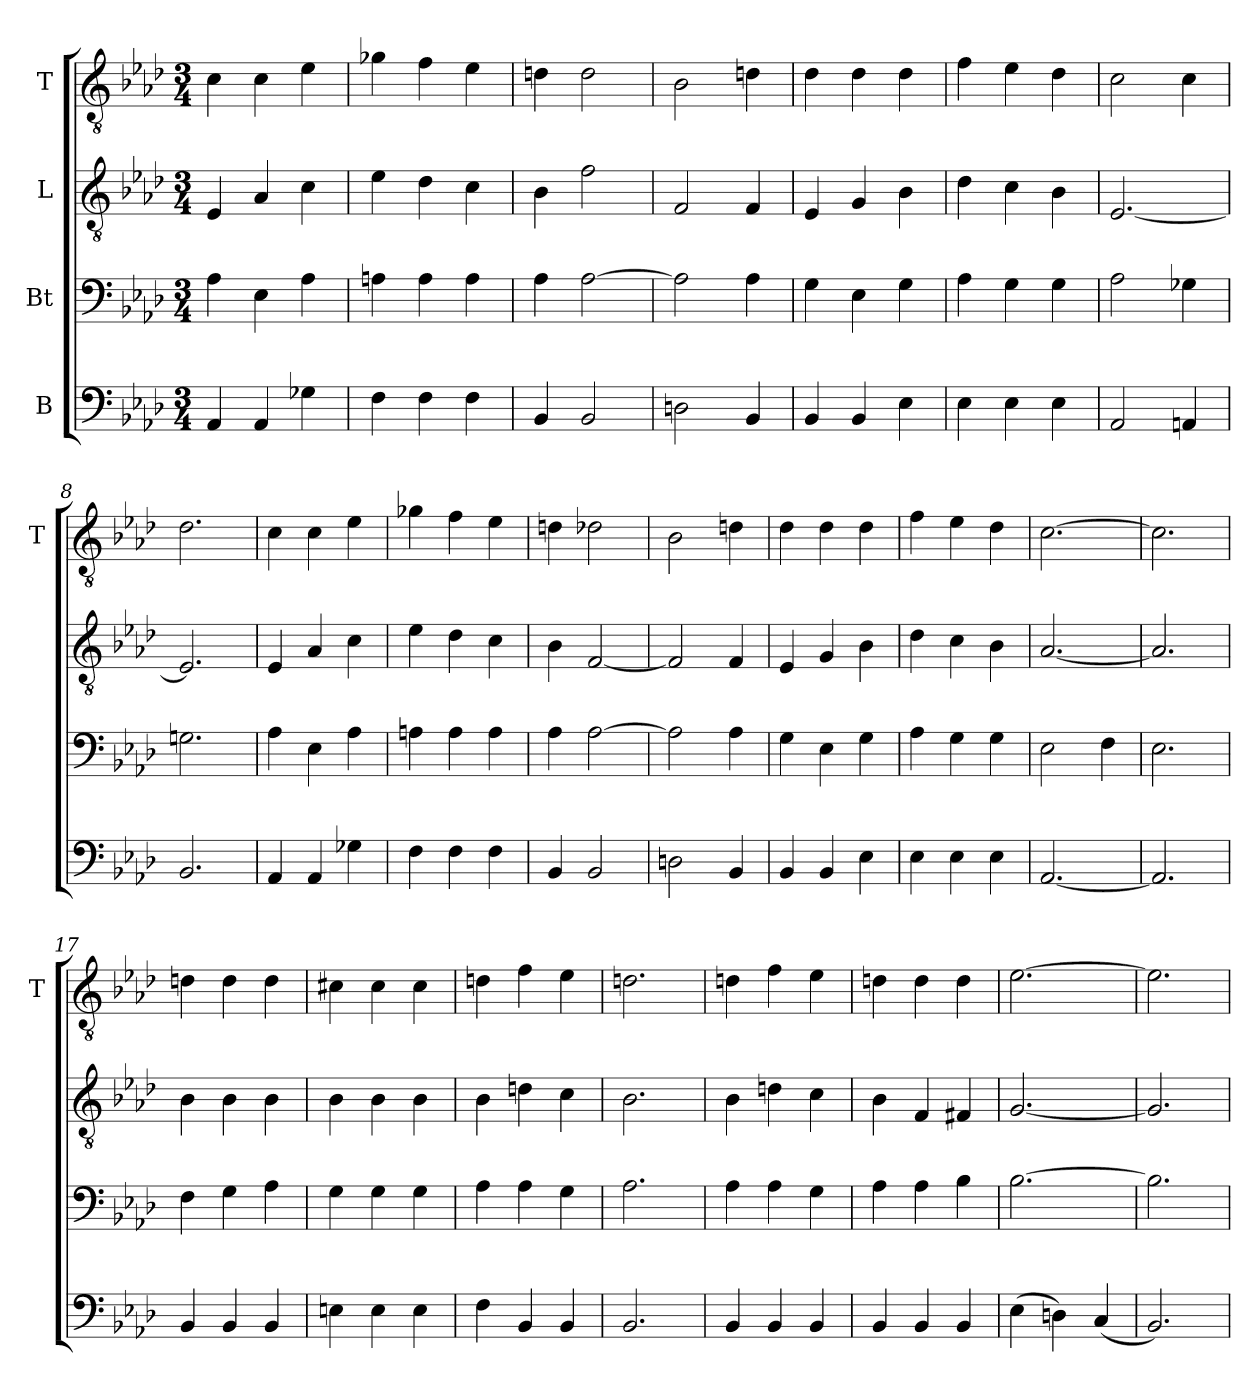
**kern	**kern	**kern	**kern
*part4	*part3	*part2	*part1
*staff4	*staff3	*staff2	*staff1
*I"B	*I"Bt	*I"L	*I"T
*	*	*	*I'T
*clefF4	*clefF4	*clefGv2	*clefGv2
*k[b-e-a-d-]	*k[b-e-a-d-]	*k[b-e-a-d-]	*k[b-e-a-d-]
*A-:	*A-:	*A-:	*A-:
*M3/4	*M3/4	*M3/4	*M3/4
=1	=1	=1	=1
4AA-	4A-	4E-	4c
4AA-	4E-	4A-	4c
4G-X	4A-	4c	4e-
=2	=2	=2	=2
4F	4An	4e-	4g-X
4F	4A	4d-	4f
4F	4A	4c	4e-
=3	=3	=3	=3
4BB-	4A-	4B-	4dn
2BB-	[2A-	2f	2d
=4	=4	=4	=4
2Dn	2A-]	2F	2B-
4BB-	4A-	4F	4dn
=5	=5	=5	=5
4BB-	4G	4E-	4d-
4BB-	4E-	4G	4d-
4E-	4G	4B-	4d-
=6	=6	=6	=6
4E-	4A-	4d-	4f
4E-	4G	4c	4e-
4E-	4G	4B-	4d-
=7	=7	=7	=7
2AA-	2A-	[2.E-	2c
4AAn	4G-X	.	4c
=8	=8	=8	=8
2.BB-	2.Gn	2.E-]	2.d-
=9	=9	=9	=9
4AA-	4A-	4E-	4c
4AA-	4E-	4A-	4c
4G-X	4A-	4c	4e-
=10	=10	=10	=10
4F	4An	4e-	4g-X
4F	4A	4d-	4f
4F	4A	4c	4e-
=11	=11	=11	=11
4BB-	4A-	4B-	4dn
2BB-	[2A-	[2F	2d-X
=12	=12	=12	=12
2Dn	2A-]	2F]	2B-
4BB-	4A-	4F	4dn
=13	=13	=13	=13
4BB-	4G	4E-	4d-
4BB-	4E-	4G	4d-
4E-	4G	4B-	4d-
=14	=14	=14	=14
4E-	4A-	4d-	4f
4E-	4G	4c	4e-
4E-	4G	4B-	4d-
=15	=15	=15	=15
[2.AA-	2E-	[2.A-	[2.c
.	4F	.	.
=16	=16	=16	=16
2.AA-]	2.E-	2.A-]	2.c]
=17	=17	=17	=17
4BB-	4F	4B-	4dn
4BB-	4G	4B-	4d
4BB-	4A-	4B-	4d
=18	=18	=18	=18
4En	4G	4B-	4c#X
4E	4G	4B-	4c#
4E	4G	4B-	4c#
=19	=19	=19	=19
4F	4A-	4B-	4dn
4BB-	4A-	4dn	4f
4BB-	4G	4c	4e-
=20	=20	=20	=20
2.BB-	2.A-	2.B-	2.dn
=21	=21	=21	=21
4BB-	4A-	4B-	4dn
4BB-	4A-	4dn	4f
4BB-	4G	4c	4e-
=22	=22	=22	=22
4BB-	4A-	4B-	4dn
4BB-	4A-	4F	4d
4BB-	4B-	4F#X	4d
=23	=23	=23	=23
(4E-	[2.B-	[2.G	[2.e-
4Dn)	.	.	.
(4C	.	.	.
=24	=24	=24	=24
2.BB-)	2.B-]	2.G]	2.e-]
=	=	=	=
*-	*-	*-	*-
